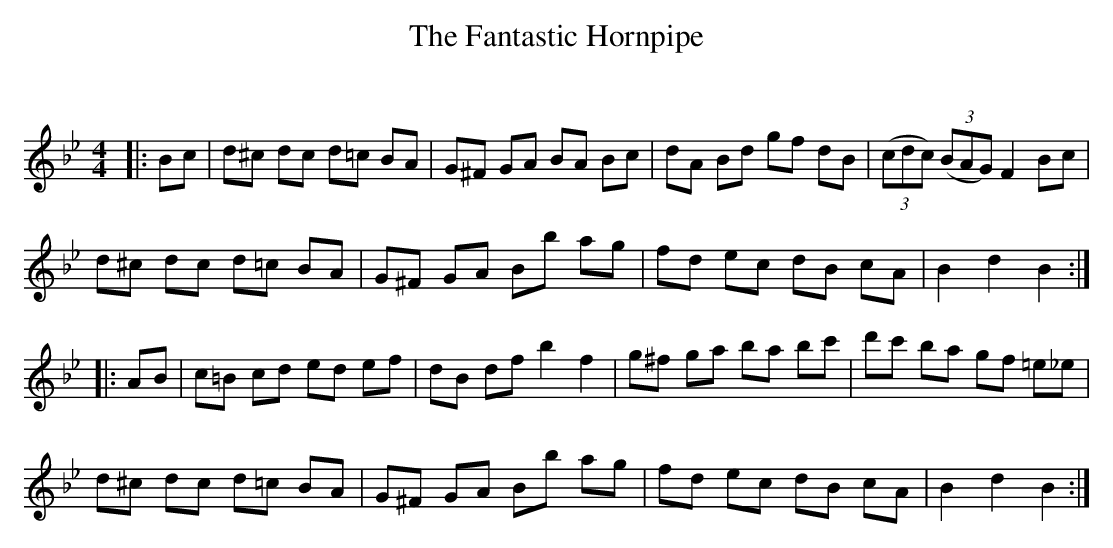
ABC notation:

X:1
T: The Fantastic Hornpipe
C:
Q: 232
K:Bb
M:4/4
L:1/8
|:Bc|d^c dc d=c BA|G^F GA BA Bc|dA Bd gf dB|((3cdc) ((3BAG) F2 Bc|
d^c dc d=c BA|G^F GA Bb ag|fd ec dB cA|B2 d2 B2:|
|:AB|c=B cd ed ef|dB df b2 f2|g^f ga ba bc'|d'c' ba gf =e_e|
d^c dc d=c BA|G^F GA Bb ag|fd ec dB cA|B2 d2 B2:|
